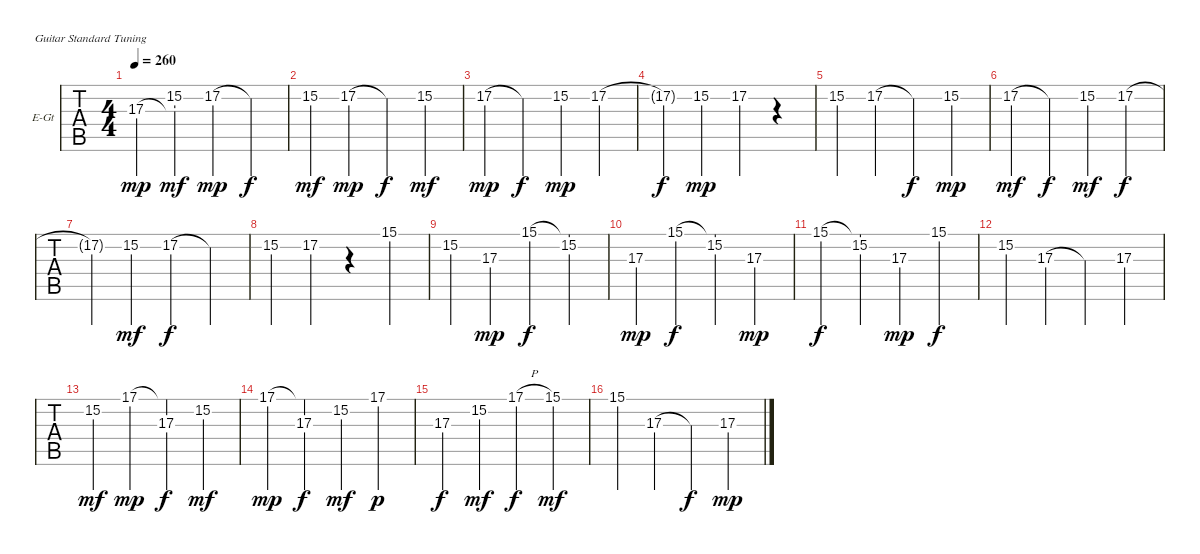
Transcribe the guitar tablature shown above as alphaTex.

\defaultSystemsLayout 4
\bracketExtendMode groupsimilarinstruments
\firstSystemTrackNameOrientation horizontal
\otherSystemsTrackNameOrientation horizontal
\track ("Solo Guitar" "E-Gt") {instrument electricguitarclean}
\staff {tabs}
\tuning (E4 B3 G3 D3 A2 E2)
\displaytranspose 0
\ts (4 4)
\tempo 260
\clef g2
\scale
0.485477
\ks c
17.3.4{dy mp} (15.2 17.3{t}).4{dy mf} 17.2.4{dy mp} 17.2{t}.4{dy f} |
\scale
0.257261 15.2.4{dy mf} 17.2.4{dy mp} 17.2{t}.4{dy f} 15.2.4{dy mf} |
\scale
0.257261 17.2.4{dy mp} 17.2{t}.4{dy f} 15.2.4{dy mp} 17.2.4 |
\scale
0.333333 17.2{t}.4{dy f} 15.2.4{dy mp} 17.2.4 r.4 |
\scale
0.333333 15.2.4 17.2.4 17.2{t}.4{dy f} 15.2.4{dy mp} |
\scale
0.333333 17.2.4{dy mf} 17.2{t}.4{dy f} 15.2.4{dy mf} 17.2.4{dy f} |
\scale
0.333333 17.2{t}.4 15.2.4{dy mf} 17.2.4{dy f} 17.2{t}.4 |
\scale
0.333333 15.2.4 17.2.4 r.4 15.1.4 |
\scale
0.333333 15.2.4 17.3.4{dy mp} 15.1.4{dy f} (15.1{t} 15.2).4 |
\scale
0.333333 17.3.4{dy mp} 15.1.4{dy f} (15.1{t} 15.2).4 17.3.4{dy mp} |
\scale
0.333333 15.1.4{dy f} (15.1{t} 15.2).4 17.3.4{dy mp} 15.1.4{dy f} |
\scale
0.333333 15.2.4 17.3.4 17.3{t}.4 17.3.4 |
\scale
0.333333 15.2.4{dy mf} 17.1.4{dy mp} (17.1{t} 17.3).4{dy f} 15.2.4{dy mf} |
\scale
0.333333 17.1.4{dy mp} (17.1{t} 17.3).4{dy f} 15.2.4{dy mf} 17.1.4{dy p} |
\scale
0.333333 17.3.4{dy f} 15.2.4{dy mf} 17.1{h}.4{dy f} 15.1.4{dy mf} |
\scale
0.333333 15.1.4 17.3.4 17.3{t}.4{dy f} 17.3.4{dy mp}
